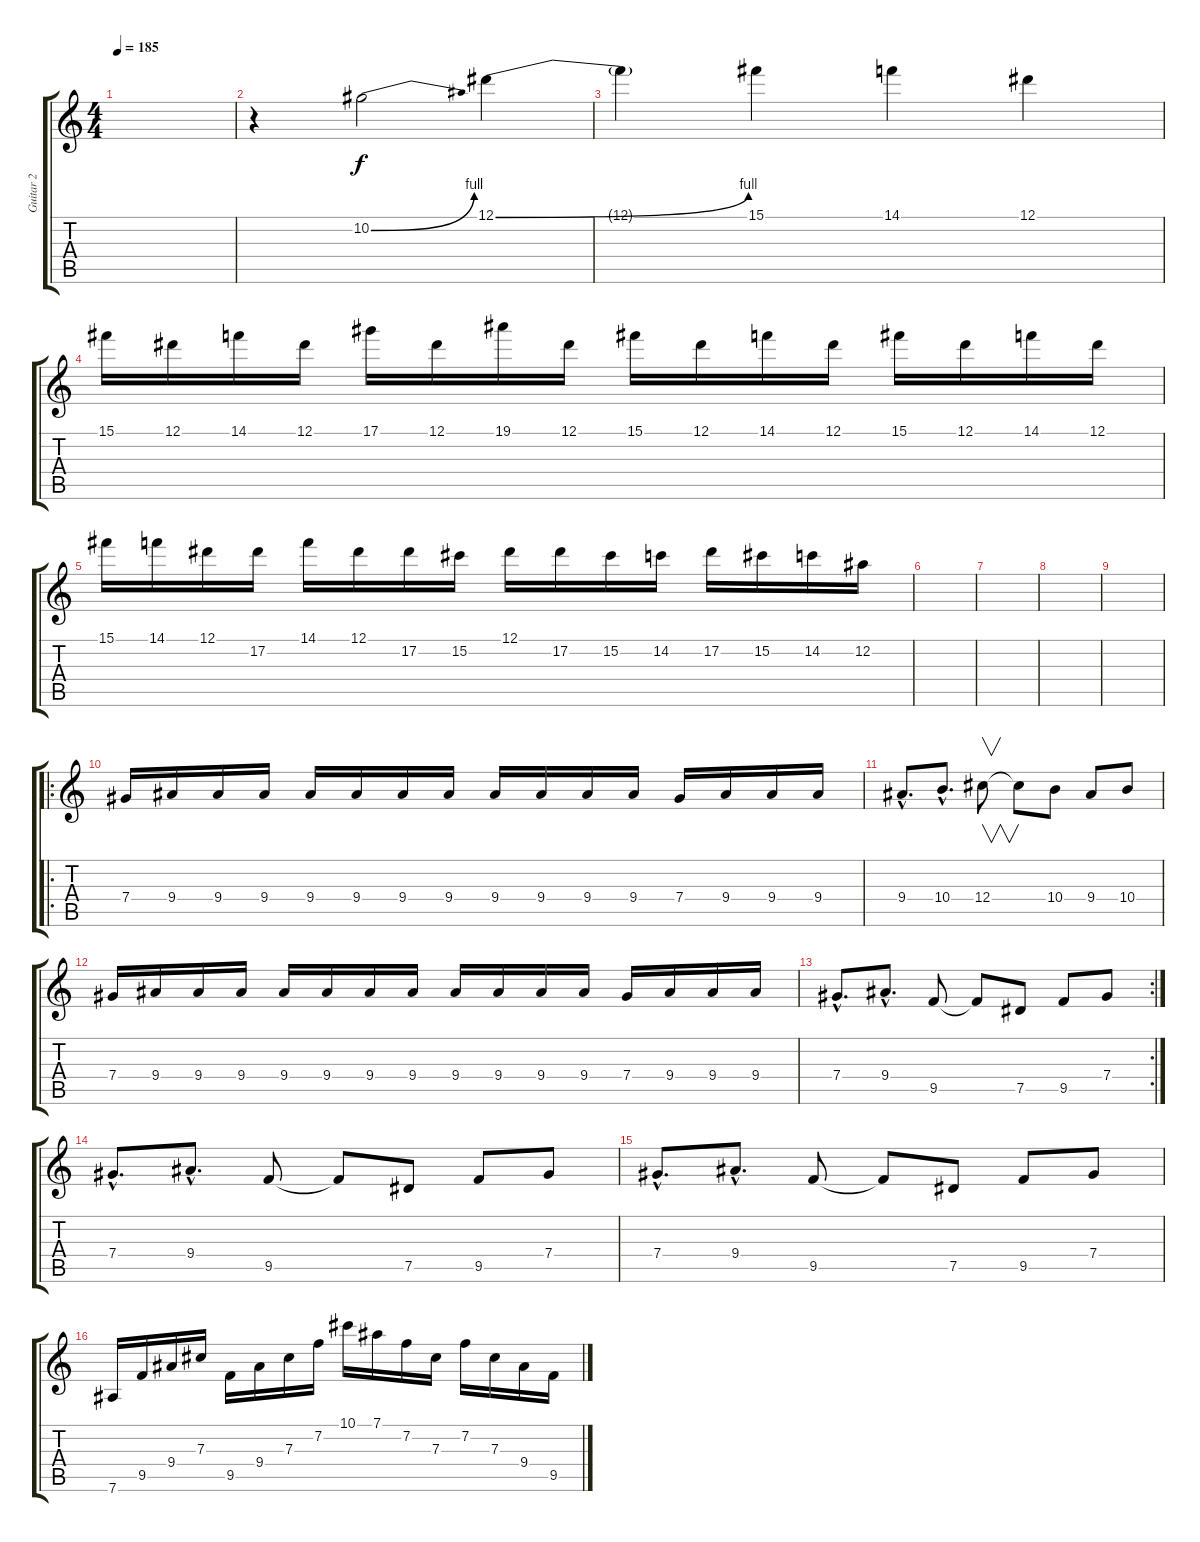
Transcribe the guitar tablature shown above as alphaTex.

\track ("Guitar 2" "Guitar 2") {instrument overdrivenguitar}
\staff {score tabs}
\tuning (Eb4 Bb3 Gb3 Db3 Ab2 Eb2) {hide}
\ts (4 4)
\tempo 185
\clef g2
\ks c
|
r.4 10.2{be (bend 0 0 60 4)}.2 12.1{be (bend 0 0 60 4)}.4 |
12.1{t}.4 15.1.4 14.1.4 12.1.4 |
15.1.16 12.1.16 14.1.16 12.1.16 17.1.16 12.1.16 19.1.16 12.1.16 15.1.16 12.1.16 14.1.16 12.1.16 15.1.16 12.1.16 14.1.16 12.1.16 |
15.1.16 14.1.16 12.1.16 17.2.16 14.1.16 12.1.16 17.2.16 15.2.16 12.1.16 17.2.16 15.2.16 14.2.16 17.2.16 15.2.16 14.2.16 12.2.16 |
|
|
|
|
\ro
7.4.16{volume 9} 9.4.16 9.4.16 9.4.16 9.4.16 9.4.16 9.4.16 9.4.16 9.4.16 9.4.16 9.4.16 9.4.16 7.4.16 9.4.16 9.4.16 9.4.16 |
9.4{hac}.8{d} 10.4{hac}.8{d} 12.4.8{v} 12.4{t}.8 10.4.8 9.4.8 10.4.8 |
7.4.16 9.4.16 9.4.16 9.4.16 9.4.16 9.4.16 9.4.16 9.4.16 9.4.16 9.4.16 9.4.16 9.4.16 7.4.16 9.4.16 9.4.16 9.4.16 |
\rc 2
7.4{hac}.8{d} 9.4{hac}.8{d} 9.5.8 9.5{t}.8 7.5.8 9.5.8 7.4.8 |
7.4{hac}.8{d} 9.4{hac}.8{d} 9.5.8 9.5{t}.8 7.5.8 9.5.8 7.4.8 |
7.4{hac}.8{d} 9.4{hac}.8{d} 9.5.8 9.5{t}.8 7.5.8 9.5.8 7.4.8 |
7.6.16 9.5.16 9.4.16 7.3.16 9.5.16 9.4.16 7.3.16 7.2.16 10.1.16 7.1.16 7.2.16 7.3.16 7.2.16 7.3.16 9.4.16 9.5.16
